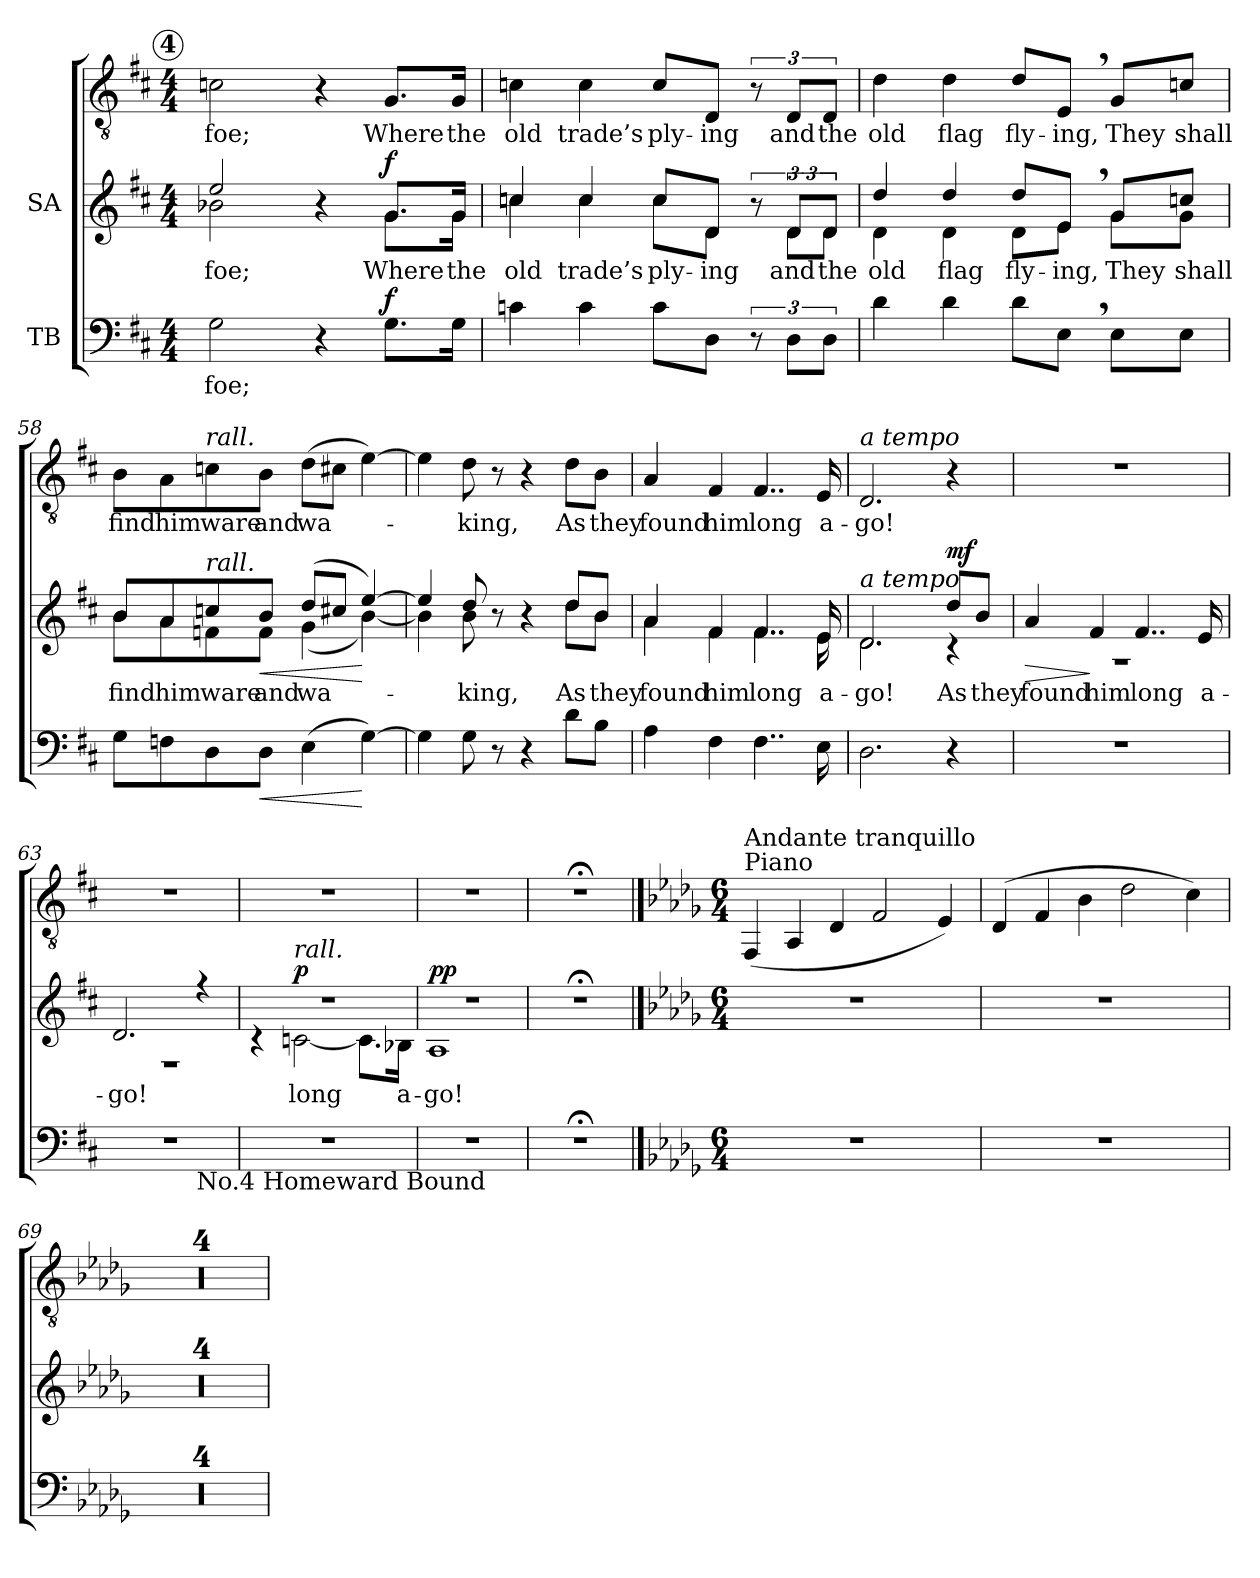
**kern	**text	**dynam	**kern	**text	**dynam	**kern	**text
*part3	*part3	*part3	*part2	*part2	*part2	*part1	*part1
*staff3	*staff3	*staff3	*staff2	*staff2	*staff2	*staff1	*staff1
*I"TB	*	*	*I"SA	*	*	*	*
!!LO:PB:g=z
*clefF4	*	*	*clefG2	*	*	*clefGv2	*
*k[f#c#]	*	*	*k[f#c#]	*	*	*k[f#c#]	*
*D:	*	*	*D:	*	*	*D:	*
*M4/4	*	*	*M4/4	*	*	*M4/4	*
!!LO:REH:place=s2:a:B:enc=circle:fs=13.5:t=4
=55	=55	=55	=55	=55	=55	=55	=55
!	!LO:LY:b	!	!	!	!	!	!
!	!	!	!	!LO:LY:b	!	!	!
*	*	*	*^	*	*	*	*
!	!	!	!	!	!	!	!	!LO:LY:b
2G\	foe;	.	2ee/	2b-X\	foe;	.	2cn\	foe;
4r	.	.	4r	4ryy	.	.	4r	.
!	!	!	!	!	!LO:LY:b	!	!	!
!	!	!LO:DY:a	!	!	!	!LO:DY:a	!	!LO:LY:b
8.G\L	.	f	8.g/L	8.g\L	Where	f	8.G/L	Where
!	!	!	!	!	!LO:LY:b	!	!	!
!	!	!	!	!	!	!	!	!LO:LY:b
16G\Jk	.	.	16g/Jk	16g\Jk	the	.	16G/Jk	the
=56	=56	=56	=56	=56	=56	=56	=56	=56
!	!	!	!	!	!LO:LY:b	!	!	!
!	!	!	!	!	!	!	!	!LO:LY:b
4cn\	.	.	4ccn/	4ccn\	old	.	4cn\	old
!	!	!	!	!	!LO:LY:b	!	!	!
!	!	!	!	!	!	!	!	!LO:LY:b
4c\	.	.	4cc/	4cc\	trade’s	.	4c\	trade’s
!	!	!	!	!	!LO:LY:b	!	!	!
!	!	!	!	!	!	!	!	!LO:LY:b
8c\L	.	.	8cc/L	8cc\L	ply-	.	8c/L	ply-
!	!	!	!	!	!LO:LY:b	!	!	!
!	!	!	!	!	!	!	!	!LO:LY:b
8D\J	.	.	8d/J	8d\J	-ing	.	8D/J	-ing
12r	.	.	12r	12rcyy	.	.	12r	.
!	!	!	!	!	!LO:LY:b	!	!	!
!	!	!	!	!	!	!	!	!LO:LY:b
12D\L	.	.	12d/L	12d\L	and	.	12D/L	and
!	!	!	!	!	!LO:LY:b	!	!	!
!	!	!	!	!	!	!	!	!LO:LY:b
12D\J	.	.	12d/J	12d\J	the	.	12D/J	the
=57	=57	=57	=57	=57	=57	=57	=57	=57
!	!	!	!	!	!LO:LY:b	!	!	!
!	!	!	!	!	!	!	!	!LO:LY:b
4d\	.	.	4dd/	4d\	old	.	4d\	old
!	!	!	!	!	!LO:LY:b	!	!	!
!	!	!	!	!	!	!	!	!LO:LY:b
4d\	.	.	4dd/	4d\	flag	.	4d\	flag
!	!	!	!	!	!LO:LY:b	!	!	!
!	!	!	!	!	!	!	!	!LO:LY:b
8d\L	.	.	8dd/L	8d\L	fly-	.	8d/L	fly-
!	!	!	!	!	!LO:LY:b	!	!	!
!	!	!	!	!	!	!	!	!LO:LY:b
8E,>,>\J	.	.	8e,>,>/J	8e\J	-ing,	.	8E,>,>/J	-ing,
!	!	!	!	!	!LO:LY:b	!	!	!
!	!	!	!	!	!	!	!	!LO:LY:b
8E\L	.	.	8g/L	8g\L	They	.	8G/L	They
!	!	!	!	!	!LO:LY:b	!	!	!
!	!	!	!	!	!	!	!	!LO:LY:b
8E\J	.	.	8ccn/J	8g\J	shall	.	8cn/J	shall
!!LO:LB:g=z
=58	=58	=58	=58	=58	=58	=58	=58	=58
!	!	!	!	!	!LO:LY:b	!	!	!
!	!	!	!	!	!	!	!	!LO:LY:b
8G\L	.	.	8b/L	8b\L	find	.	8B\L	find
!	!	!	!	!	!LO:LY:b	!	!	!
!	!	!	!	!	!	!	!	!LO:LY:b
8Fn\	.	.	8a/	8a\	him	.	8A\	him
!	!	!	!	!	!LO:LY:b	!	!	!
!	!	!	!	!	!	!	!LO:TX:a:i:t=rall.	!
!	!	!	!LO:TX:a:i:t=rall.	!	!	!	!	!
!	!	!	!	!	!	!	!	!LO:LY:b
8D\	.	.	8ccn/	8fn\	ware	.	8cn\	ware
!	!	!LO:HP:b	!	!	!	!	!	!
!	!	!	!	!	!LO:LY:b	!LO:HP:b	!	!
!	!	!	!	!	!	!	!	!LO:LY:b
8D\J	.	<	8b/J	8f\J	and	<	8B\J	and
!	!	!	!	!	!LO:LY:b	!	!	!
!	!	!	!	!	!	!	!	!LO:LY:b
(>4E\	.	.	(>8dd/L	(<4g\	wa-	.	(>8d\L	wa-
.	.	.	8cc#X/J	.	.	.	8c#X\J	.
[4G\)	.	[	[>4ee/)	[<4b\)	.	[	[4e\)	.
=59	=59	=59	=59	=59	=59	=59	=59	=59
4G\]	.	.	4ee/]	4b\]	.	.	4e\]	.
!	!	!	!	!	!LO:LY:b	!	!	!
!	!	!	!	!	!	!	!	!LO:LY:b
8G\	.	.	8dd/	8b\	-king,	.	8d\	-king,
8r	.	.	8r	8ryy	.	.	8r	.
4r	.	.	4r	4ryy	.	.	4r	.
!	!	!	!	!	!LO:LY:b	!	!	!
!	!	!	!	!	!	!	!	!LO:LY:b
8d\L	.	.	8dd/L	8dd\L	As	.	8d\L	As
!	!	!	!	!	!LO:LY:b	!	!	!
!	!	!	!	!	!	!	!	!LO:LY:b
8B\J	.	.	8b/J	8b\J	they	.	8B\J	they
=60	=60	=60	=60	=60	=60	=60	=60	=60
!	!	!	!	!	!LO:LY:b	!	!	!
!	!	!	!	!	!	!	!	!LO:LY:b
4A\	.	.	4a/	4a\	found	.	4A/	found
!	!	!	!	!	!LO:LY:b	!	!	!
!	!	!	!	!	!	!	!	!LO:LY:b
4F#\	.	.	4f#/	4f#\	him	.	4F#/	him
!	!	!	!	!	!LO:LY:b	!	!	!
!	!	!	!	!	!	!	!	!LO:LY:b
4..F#\	.	.	4..f#/	4..f#\	long	.	4..F#/	long
!	!	!	!	!	!LO:LY:b	!	!	!
!	!	!	!	!	!	!	!	!LO:LY:b
16E\	.	.	16e/	16e\	a-	.	16E/	a-
!!LO:LB:g=z
=61	=61	=61	=61	=61	=61	=61	=61	=61
!	!	!	!	!	!LO:LY:b	!	!	!
!	!	!	!	!	!	!	!LO:TX:a:i:t=a tempo	!
!	!	!	!LO:TX:a:i:t=a tempo	!	!	!	!	!
!	!	!	!	!	!	!	!	!LO:LY:b
2.D\	.	.	2.d/	2.d\	-go!	.	2.D/	-go!
!	!	!	!	!	!LO:LY:a	!LO:DY:b	!	!
4r	.	.	8dd/L	4rc	As	mf	4r	.
!	!	!	!	!	!LO:LY:a	!	!	!
.	.	.	8b/J	.	they	.	.	.
=62	=62	=62	=62	=62	=62	=62	=62	=62
!	!	!	!	!	!LO:LY:a	!LO:HP:b	!	!
1r	.	.	4a/	1rA	found	>	1r	.
!	!	!	!	!	!LO:LY:a	!	!	!
.	.	.	4f#/	.	him	]	.	.
!	!	!	!	!	!LO:LY:a	!	!	!
.	.	.	4..f#/	.	long	.	.	.
!	!	!	!	!	!LO:LY:a	!	!	!
.	.	.	16e/	.	a-	.	.	.
=63	=63	=63	=63	=63	=63	=63	=63	=63
!	!	!	!	!	!LO:LY:a	!	!	!
*^	*	*	*	*	*	*	*	*
1r	2.ryy	.	.	2.d/	1rG	-go!	.	1r	.
!	!LO:TX:b:t=No.4  Homeward Bound	!	!	!	!	!	!	!	!
.	4ryy	.	.	4r	.	.	.	.	.
*v	*v	*	*	*	*	*	*	*	*
=64	=64	=64	=64	=64	=64	=64	=64	=64
1r	.	.	1r	4rc	.	.	1r	.
!	!	!	!	!LO:TX:a:i:t=rall.	!	!	!	!
!	!	!	!	!	!LO:LY:b	!LO:DY:a	!	!
.	.	.	.	[<2cn\	long	p	.	.
.	.	.	.	8.c\L]	.	.	.	.
!	!	!	!	!	!LO:LY:b	!	!	!
.	.	.	.	16B-X\Jk	a-	.	.	.
=65	=65	=65	=65	=65	=65	=65	=65	=65
!	!	!	!	!	!LO:LY:b	!LO:DY:a	!	!
1r	.	.	1r	1A	-go!	pp	1r	.
*	*	*	*v	*v	*	*	*	*
=66	=66	=66	=66	=66	=66	=66	=66
1r;<	.	.	1r;<	.	.	1r;<	.
!!LO:LB:g=z
==67	==67	==67	==67	==67	==67	==67	==67
*k[b-e-a-d-g-]	*	*	*k[b-e-a-d-g-]	*	*	*k[b-e-a-d-g-]	*
*D-:	*	*	*D-:	*	*	*D-:	*
*M6/4	*	*	*M6/4	*	*	*M6/4	*
!	!	!	!	!	!	!LO:TX:a:t=Piano	!
!	!	!	!	!	!	!LO:TX:a:t=Andante tranquillo	!
1.r	.	.	1.r	.	.	(<4FF/	.
.	.	.	.	.	.	4AA-/	.
.	.	.	.	.	.	4D-/	.
.	.	.	.	.	.	2F/	.
.	.	.	.	.	.	4E-/)	.
=68	=68	=68	=68	=68	=68	=68	=68
1.r	.	.	1.r	.	.	(4D-/	.
.	.	.	.	.	.	4F/	.
.	.	.	.	.	.	4B-\	.
.	.	.	.	.	.	2d-\	.
.	.	.	.	.	.	4c\)	.
=69	=69	=69	=69	=69	=69	=69	=69
1.r	.	.	1.r	.	.	1.r	.
=70	=70	=70	=70	=70	=70	=70	=70
1.r	.	.	1.r	.	.	1.r	.
=71	=71	=71	=71	=71	=71	=71	=71
1.r	.	.	1.r	.	.	1.r	.
=72	=72	=72	=72	=72	=72	=72	=72
1.r	.	.	1.r	.	.	1.r	.
=	=	=	=	=	=	=	=
*-	*-	*-	*-	*-	*-	*-	*-
